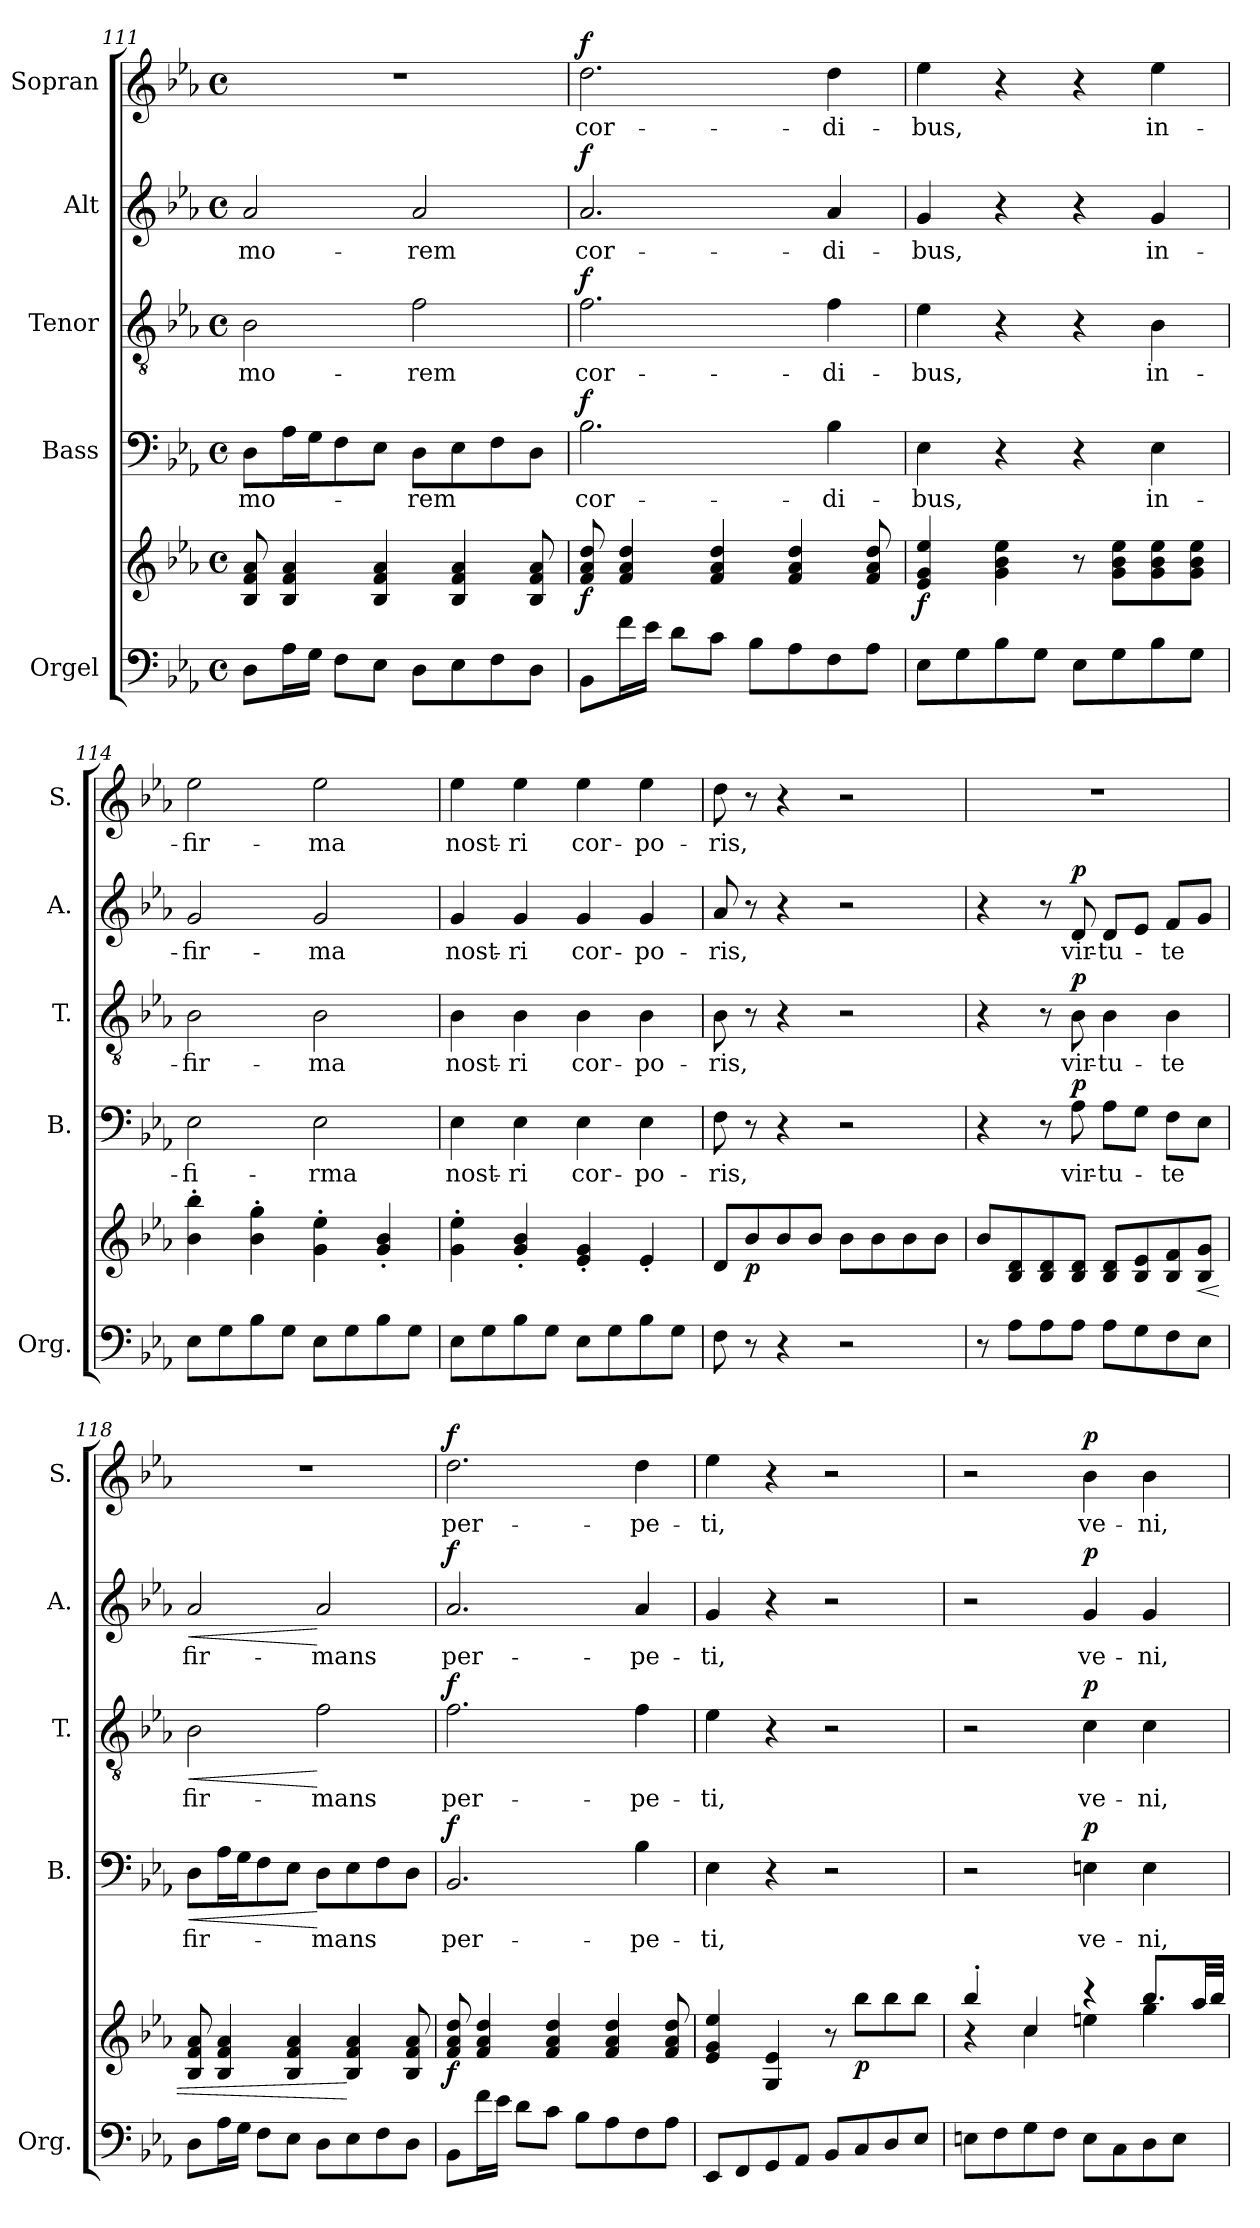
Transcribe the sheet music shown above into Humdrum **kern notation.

**kern	**kern	**dynam	**kern	**text	**dynam	**kern	**text	**dynam	**kern	**text	**dynam	**kern	**text	**dynam
*part5	*part5	*part5	*part4	*part4	*part4	*part3	*part3	*part3	*part2	*part2	*part2	*part1	*part1	*part1
*staff6	*staff5	*staff5/6	*staff4	*staff4	*staff4	*staff3	*staff3	*staff3	*staff2	*staff2	*staff2	*staff1	*staff1	*staff1
*I"Orgel	*	*	*I"Bass	*	*	*I"Tenor	*	*	*I"Alt	*	*	*I"Sopran	*	*
*I'Org.	*	*	*I'B.	*	*	*I'T.	*	*	*I'A.	*	*	*I'S.	*	*
*clefF4	*clefG2	*	*clefF4	*	*	*clefGv2	*	*	*clefG2	*	*	*clefG2	*	*
*k[b-e-a-]	*k[b-e-a-]	*	*k[b-e-a-]	*	*	*k[b-e-a-]	*	*	*k[b-e-a-]	*	*	*k[b-e-a-]	*	*
*E-:	*E-:	*	*E-:	*	*	*E-:	*	*	*E-:	*	*	*E-:	*	*
*M4/4	*M4/4	*	*M4/4	*	*	*M4/4	*	*	*M4/4	*	*	*M4/4	*	*
*met(c)	*met(c)	*	*met(c)	*	*	*met(c)	*	*	*met(c)	*	*	*met(c)	*	*
=111	=111	=111	=111	=111	=111	=111	=111	=111	=111	=111	=111	=111	=111	=111
!	!	!	!	!LO:LY:b	!	!	!LO:LY:b	!	!	!LO:LY:b	!	!	!	!
8D\L	8B-/ 8f/ 8a-/	.	8D\L	-mo-	.	2B-\	-mo-	.	2a-/	-mo-	.	1r	.	.
16A-\L	4B-/ 4f/ 4a-/	.	16A-\L	.	.	.	.	.	.	.	.	.	.	.
16G\JJ	.	.	16G\J	.	.	.	.	.	.	.	.	.	.	.
8F\L	.	.	8F\	.	.	.	.	.	.	.	.	.	.	.
8E-\J	4B-/ 4f/ 4a-/	.	8E-\J	.	.	.	.	.	.	.	.	.	.	.
!	!	!	!	!LO:LY:b	!	!	!LO:LY:b	!	!	!LO:LY:b	!	!	!	!
8D\L	.	.	8D\L	-rem	.	2f\	-rem	.	2a-/	-rem	.	.	.	.
8E-\	4B-/ 4f/ 4a-/	.	8E-\	.	.	.	.	.	.	.	.	.	.	.
8F\	.	.	8F\	.	.	.	.	.	.	.	.	.	.	.
8D\J	8B-/ 8f/ 8a-/	.	8D\J	.	.	.	.	.	.	.	.	.	.	.
=112	=112	=112	=112	=112	=112	=112	=112	=112	=112	=112	=112	=112	=112	=112
!	!	!LO:DY:b	!	!LO:LY:b	!LO:DY:a	!	!LO:LY:b	!LO:DY:a	!	!LO:LY:b	!LO:DY:a	!	!LO:LY:b	!LO:DY:a
8BB-\L	8f/ 8a-/ 8dd/	f	2.B-\	cor-	f	2.f\	cor-	f	2.a-/	cor-	f	2.dd\	cor-	f
16f\L	4f/ 4a-/ 4dd/	.	.	.	.	.	.	.	.	.	.	.	.	.
16e-\JJ	.	.	.	.	.	.	.	.	.	.	.	.	.	.
8d\L	.	.	.	.	.	.	.	.	.	.	.	.	.	.
8c\J	4f/ 4a-/ 4dd/	.	.	.	.	.	.	.	.	.	.	.	.	.
8B-\L	.	.	.	.	.	.	.	.	.	.	.	.	.	.
8A-\	4f/ 4a-/ 4dd/	.	.	.	.	.	.	.	.	.	.	.	.	.
!	!	!	!	!LO:LY:b	!	!	!LO:LY:b	!	!	!LO:LY:b	!	!	!LO:LY:b	!
8F\	.	.	4B-\	-di-	.	4f\	-di-	.	4a-/	-di-	.	4dd\	-di-	.
8A-\J	8f/ 8a-/ 8dd/	.	.	.	.	.	.	.	.	.	.	.	.	.
=113	=113	=113	=113	=113	=113	=113	=113	=113	=113	=113	=113	=113	=113	=113
!	!	!LO:DY:b	!	!LO:LY:b	!	!	!LO:LY:b	!	!	!LO:LY:b	!	!	!LO:LY:b	!
8E-\L	4e-/ 4g/ 4ee-/	f	4E-\	-bus,	.	4e-\	-bus,	.	4g/	-bus,	.	4ee-\	-bus,	.
8G\	.	.	.	.	.	.	.	.	.	.	.	.	.	.
8B-\	4g\ 4b-\ 4ee-\	.	4r	.	.	4r	.	.	4r	.	.	4r	.	.
8G\J	.	.	.	.	.	.	.	.	.	.	.	.	.	.
8E-\L	8r	.	4r	.	.	4r	.	.	4r	.	.	4r	.	.
8G\	8g\ 8b-\ 8ee-\L	.	.	.	.	.	.	.	.	.	.	.	.	.
!	!	!	!	!LO:LY:b	!	!	!LO:LY:b	!	!	!LO:LY:b	!	!	!LO:LY:b	!
8B-\	8g\ 8b-\ 8ee-\	.	4E-\	in-	.	4B-\	in-	.	4g/	in-	.	4ee-\	in-	.
8G\J	8g\ 8b-\ 8ee-\J	.	.	.	.	.	.	.	.	.	.	.	.	.
!!LO:LB:g=z
=114	=114	=114	=114	=114	=114	=114	=114	=114	=114	=114	=114	=114	=114	=114
!	!	!	!	!LO:LY:b	!	!	!LO:LY:b	!	!	!LO:LY:b	!	!	!LO:LY:b	!
8E-\L	4b-\'> 4bb-\'>	.	2E-\	-fi-	.	2B-\	-fir-	.	2g/	-fir-	.	2ee-\	-fir-	.
8G\	.	.	.	.	.	.	.	.	.	.	.	.	.	.
8B-\	4b-\'> 4gg\'>	.	.	.	.	.	.	.	.	.	.	.	.	.
8G\J	.	.	.	.	.	.	.	.	.	.	.	.	.	.
!	!	!	!	!LO:LY:b	!	!	!LO:LY:b	!	!	!LO:LY:b	!	!	!LO:LY:b	!
8E-\L	4g\'> 4ee-\'>	.	2E-\	-rma	.	2B-\	-ma	.	2g/	-ma	.	2ee-\	-ma	.
8G\	.	.	.	.	.	.	.	.	.	.	.	.	.	.
8B-\	4g/'< 4b-/'<	.	.	.	.	.	.	.	.	.	.	.	.	.
8G\J	.	.	.	.	.	.	.	.	.	.	.	.	.	.
=115	=115	=115	=115	=115	=115	=115	=115	=115	=115	=115	=115	=115	=115	=115
!	!	!	!	!LO:LY:b	!	!	!LO:LY:b	!	!	!LO:LY:b	!	!	!LO:LY:b	!
8E-\L	4g\'> 4ee-\'>	.	4E-\	nost-	.	4B-\	nost-	.	4g/	nost-	.	4ee-\	nost-	.
8G\	.	.	.	.	.	.	.	.	.	.	.	.	.	.
!	!	!	!	!LO:LY:b	!	!	!LO:LY:b	!	!	!LO:LY:b	!	!	!LO:LY:b	!
8B-\	4g/'< 4b-/'<	.	4E-\	-ri	.	4B-\	-ri	.	4g/	-ri	.	4ee-\	-ri	.
8G\J	.	.	.	.	.	.	.	.	.	.	.	.	.	.
!	!	!	!	!LO:LY:b	!	!	!LO:LY:b	!	!	!LO:LY:b	!	!	!LO:LY:b	!
8E-\L	4e-/'< 4g/'<	.	4E-\	cor-	.	4B-\	cor-	.	4g/	cor-	.	4ee-\	cor-	.
8G\	.	.	.	.	.	.	.	.	.	.	.	.	.	.
!	!	!	!	!LO:LY:b	!	!	!LO:LY:b	!	!	!LO:LY:b	!	!	!LO:LY:b	!
8B-\	4e-'</	.	4E-\	-po-	.	4B-\	-po-	.	4g/	-po-	.	4ee-\	-po-	.
8G\J	.	.	.	.	.	.	.	.	.	.	.	.	.	.
=116	=116	=116	=116	=116	=116	=116	=116	=116	=116	=116	=116	=116	=116	=116
!	!	!	!	!LO:LY:b	!	!	!LO:LY:b	!	!	!LO:LY:b	!	!	!LO:LY:b	!
8F\	8d/L	.	8F\	-ris,	.	8B-\	-ris,	.	8a-/	-ris,	.	8dd\	-ris,	.
!	!	!LO:DY:b	!	!	!	!	!	!	!	!	!	!	!	!
8r	8b-/	p	8r	.	.	8r	.	.	8r	.	.	8r	.	.
4r	8b-/	.	4r	.	.	4r	.	.	4r	.	.	4r	.	.
.	8b-/J	.	.	.	.	.	.	.	.	.	.	.	.	.
2r	8b-\L	.	2r	.	.	2r	.	.	2r	.	.	2r	.	.
.	8b-\	.	.	.	.	.	.	.	.	.	.	.	.	.
.	8b-\	.	.	.	.	.	.	.	.	.	.	.	.	.
.	8b-\J	.	.	.	.	.	.	.	.	.	.	.	.	.
=117	=117	=117	=117	=117	=117	=117	=117	=117	=117	=117	=117	=117	=117	=117
8r	8b-/L	.	4r	.	.	4r	.	.	4r	.	.	1r	.	.
8A-\L	8B-/ 8d/	.	.	.	.	.	.	.	.	.	.	.	.	.
8A-\	8B-/ 8d/	.	8r	.	.	8r	.	.	8r	.	.	.	.	.
!	!	!	!	!LO:LY:b	!LO:DY:a	!	!LO:LY:b	!LO:DY:a	!	!LO:LY:b	!LO:DY:a	!	!	!
8A-\J	8B-/ 8d/J	.	8A-\	vir-	p	8B-\	vir-	p	8d/	vir-	p	.	.	.
!	!	!	!	!LO:LY:b	!	!	!LO:LY:b	!	!	!LO:LY:b	!	!	!	!
8A-\L	8B-/ 8d/L	.	8A-\L	-tu-	.	4B-\	-tu-	.	8d/L	-tu-	.	.	.	.
8G\	8B-/ 8e-/	.	8G\J	.	.	.	.	.	8e-/J	.	.	.	.	.
!	!	!	!	!LO:LY:b	!	!	!LO:LY:b	!	!	!LO:LY:b	!	!	!	!
8F\	8B-/ 8f/	.	8F\L	-te	.	4B-\	-te	.	8f/L	-te	.	.	.	.
!	!	!LO:HP:b	!	!	!	!	!	!	!	!	!	!	!	!
8E-\J	8B-/ 8g/J	<	8E-\J	.	.	.	.	.	8g/J	.	.	.	.	.
=118	=118	=118	=118	=118	=118	=118	=118	=118	=118	=118	=118	=118	=118	=118
!	!	!	!	!LO:LY:b	!LO:HP:b	!	!LO:LY:b	!LO:HP:b	!	!LO:LY:b	!LO:HP:b	!	!	!
8D\L	8B-/ 8f/ 8a-/	.	8D\L	fir-	<	2B-\	fir-	<	2a-/	fir-	<	1r	.	.
16A-\L	4B-/ 4f/ 4a-/	.	16A-\L	.	.	.	.	.	.	.	.	.	.	.
16G\JJ	.	.	16G\J	.	.	.	.	.	.	.	.	.	.	.
8F\L	.	.	8F\	.	.	.	.	.	.	.	.	.	.	.
8E-\J	4B-/ 4f/ 4a-/	.	8E-\J	.	.	.	.	.	.	.	.	.	.	.
!	!	!	!	!LO:LY:b	!	!	!LO:LY:b	!	!	!LO:LY:b	!	!	!	!
8D\L	.	.	8D\L	-mans	[	2f\	-mans	[	2a-/	-mans	[	.	.	.
8E-\	4B-/ 4f/ 4a-/	[	8E-\	.	.	.	.	.	.	.	.	.	.	.
8F\	.	.	8F\	.	.	.	.	.	.	.	.	.	.	.
8D\J	8B-/ 8f/ 8a-/	.	8D\J	.	.	.	.	.	.	.	.	.	.	.
=119	=119	=119	=119	=119	=119	=119	=119	=119	=119	=119	=119	=119	=119	=119
!	!	!LO:DY:b	!	!LO:LY:b	!LO:DY:a	!	!LO:LY:b	!LO:DY:a	!	!LO:LY:b	!LO:DY:a	!	!LO:LY:b	!LO:DY:a
8BB-\L	8f/ 8a-/ 8dd/	f	2.BB-/	per-	f	2.f\	per-	f	2.a-/	per-	f	2.dd\	per-	f
16f\L	4f/ 4a-/ 4dd/	.	.	.	.	.	.	.	.	.	.	.	.	.
16e-\JJ	.	.	.	.	.	.	.	.	.	.	.	.	.	.
8d\L	.	.	.	.	.	.	.	.	.	.	.	.	.	.
8c\J	4f/ 4a-/ 4dd/	.	.	.	.	.	.	.	.	.	.	.	.	.
8B-\L	.	.	.	.	.	.	.	.	.	.	.	.	.	.
8A-\	4f/ 4a-/ 4dd/	.	.	.	.	.	.	.	.	.	.	.	.	.
!	!	!	!	!LO:LY:b	!	!	!LO:LY:b	!	!	!LO:LY:b	!	!	!LO:LY:b	!
8F\	.	.	4B-\	-pe-	.	4f\	-pe-	.	4a-/	-pe-	.	4dd\	-pe-	.
8A-\J	8f/ 8a-/ 8dd/	.	.	.	.	.	.	.	.	.	.	.	.	.
=120	=120	=120	=120	=120	=120	=120	=120	=120	=120	=120	=120	=120	=120	=120
!	!	!	!	!LO:LY:b	!	!	!LO:LY:b	!	!	!LO:LY:b	!	!	!LO:LY:b	!
8EE-/L	4e-/ 4g/ 4ee-/	.	4E-\	-ti,	.	4e-\	-ti,	.	4g/	-ti,	.	4ee-\	-ti,	.
8FF/	.	.	.	.	.	.	.	.	.	.	.	.	.	.
8GG/	4G/ 4e-/	.	4r	.	.	4r	.	.	4r	.	.	4r	.	.
8AA-/J	.	.	.	.	.	.	.	.	.	.	.	.	.	.
8BB-/L	8r	.	2r	.	.	2r	.	.	2r	.	.	2r	.	.
!	!	!LO:DY:b	!	!	!	!	!	!	!	!	!	!	!	!
8C/	8bb-\L	p	.	.	.	.	.	.	.	.	.	.	.	.
8D/	8bb-\	.	.	.	.	.	.	.	.	.	.	.	.	.
8E-/J	8bb-\J	.	.	.	.	.	.	.	.	.	.	.	.	.
!!LO:PB:g=z
=121	=121	=121	=121	=121	=121	=121	=121	=121	=121	=121	=121	=121	=121	=121
*	*^	*	*	*	*	*	*	*	*	*	*	*	*	*
8En\L	4bb-'</	4ra	.	2r	.	.	2r	.	.	2r	.	.	2r	.	.
8F\	.	.	.	.	.	.	.	.	.	.	.	.	.	.	.
8G\	4cc/	4cc\	.	.	.	.	.	.	.	.	.	.	.	.	.
8F\J	.	.	.	.	.	.	.	.	.	.	.	.	.	.	.
!	!	!	!	!	!LO:LY:b	!LO:DY:a	!	!LO:LY:b	!LO:DY:a	!	!LO:LY:b	!LO:DY:a	!	!LO:LY:b	!LO:DY:a
8E\L	4rccc	4een\	.	4En\	ve-	p	4c\	ve-	p	4g/	ve-	p	4b-\	ve-	p
8C\	.	.	.	.	.	.	.	.	.	.	.	.	.	.	.
!	!	!	!	!	!LO:LY:b	!	!	!LO:LY:b	!	!	!LO:LY:b	!	!	!LO:LY:b	!
8D\	8.bb-/L	4gg\	.	4E\	-ni,	.	4c\	-ni,	.	4g/	-ni,	.	4b-\	-ni,	.
8E\J	.	.	.	.	.	.	.	.	.	.	.	.	.	.	.
.	32aa-/LL	.	.	.	.	.	.	.	.	.	.	.	.	.	.
.	32bb-/JJJ	.	.	.	.	.	.	.	.	.	.	.	.	.	.
*	*v	*v	*	*	*	*	*	*	*	*	*	*	*	*	*
=	=	=	=	=	=	=	=	=	=	=	=	=	=	=
*-	*-	*-	*-	*-	*-	*-	*-	*-	*-	*-	*-	*-	*-	*-
